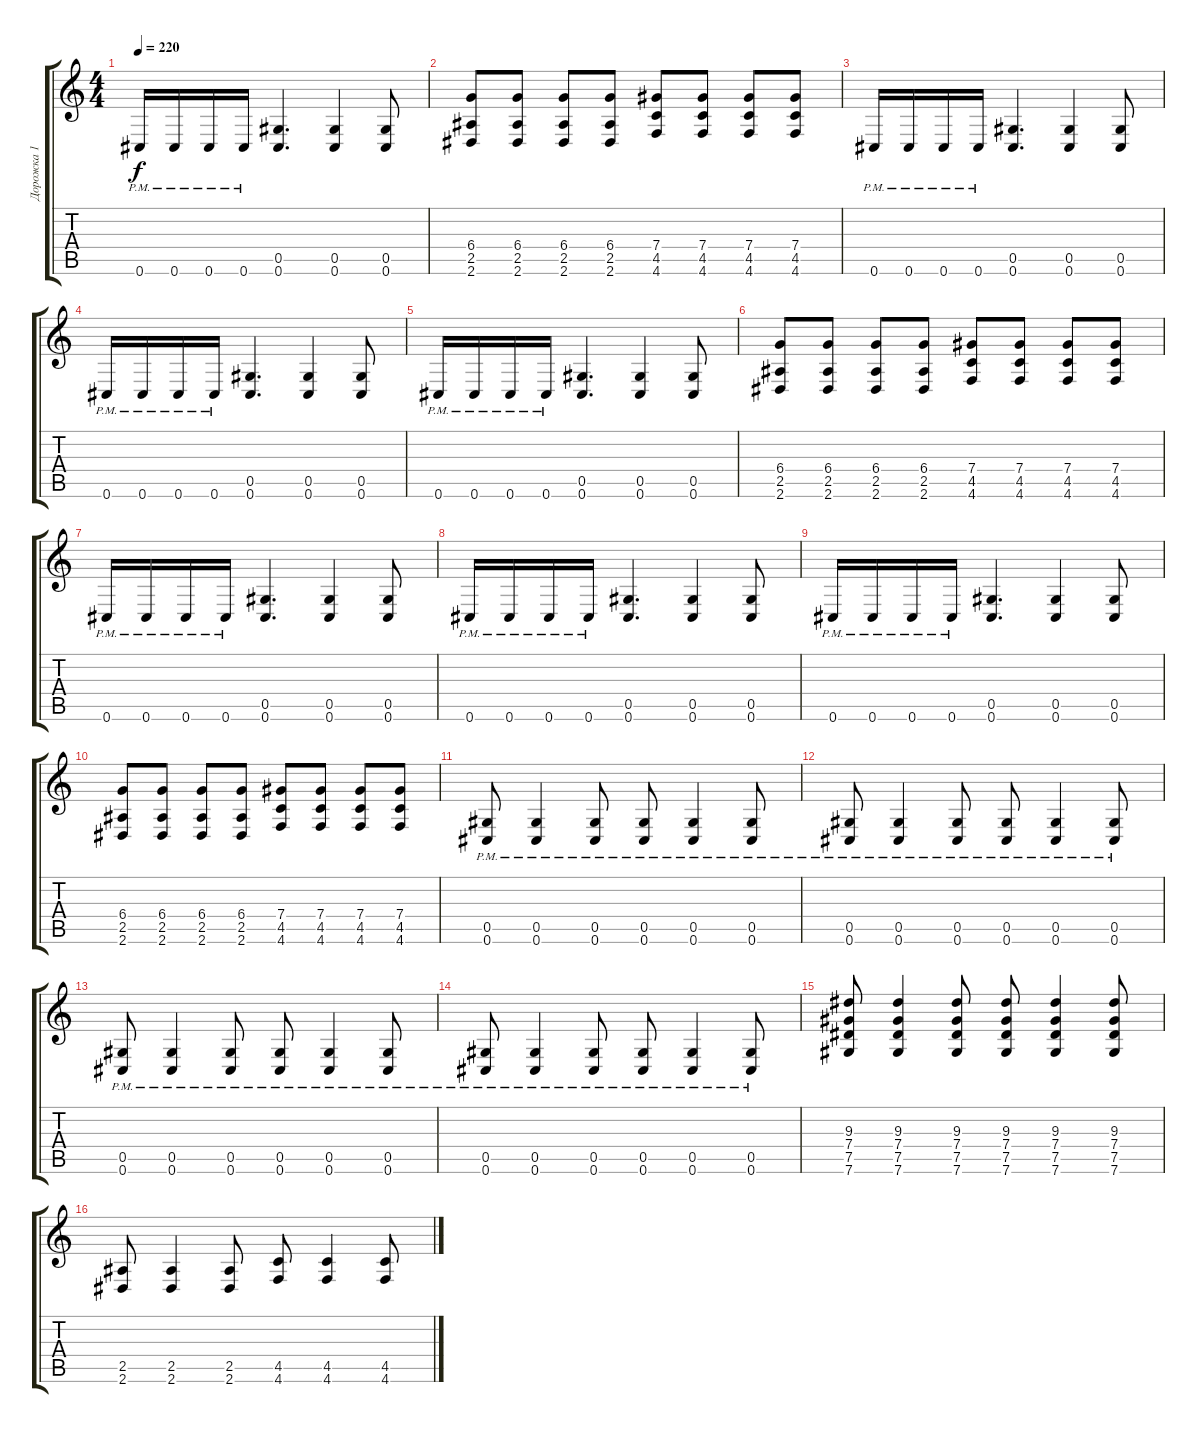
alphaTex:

\track ("Дорожка 1" "Дорожка 1") {instrument distortionguitar}
\staff {score tabs}
\tuning (Eb4 Bb3 Gb3 Db3 Ab2 Db2) {hide}
\ts (4 4)
\tempo 220
\clef g2
\ks c
0.6{pm}.16{dy f} 0.6{pm}.16 0.6{pm}.16 0.6{pm}.16 (0.5 0.6).4{d} (0.5 0.6).4 (0.5 0.6).8 |
(6.4 2.5 2.6).8 (6.4 2.5 2.6).8 (6.4 2.5 2.6).8 (6.4 2.5 2.6).8 (7.4 4.5 4.6).8 (7.4 4.5 4.6).8 (7.4 4.5 4.6).8 (7.4 4.5 4.6).8 |
0.6{pm}.16 0.6{pm}.16 0.6{pm}.16 0.6{pm}.16 (0.5 0.6).4{d} (0.5 0.6).4 (0.5 0.6).8 |
0.6{pm}.16 0.6{pm}.16 0.6{pm}.16 0.6{pm}.16 (0.5 0.6).4{d} (0.5 0.6).4 (0.5 0.6).8 |
0.6{pm}.16 0.6{pm}.16 0.6{pm}.16 0.6{pm}.16 (0.5 0.6).4{d} (0.5 0.6).4 (0.5 0.6).8 |
(6.4 2.5 2.6).8 (6.4 2.5 2.6).8 (6.4 2.5 2.6).8 (6.4 2.5 2.6).8 (7.4 4.5 4.6).8 (7.4 4.5 4.6).8 (7.4 4.5 4.6).8 (7.4 4.5 4.6).8 |
0.6{pm}.16 0.6{pm}.16 0.6{pm}.16 0.6{pm}.16 (0.5 0.6).4{d} (0.5 0.6).4 (0.5 0.6).8 |
0.6{pm}.16 0.6{pm}.16 0.6{pm}.16 0.6{pm}.16 (0.5 0.6).4{d} (0.5 0.6).4 (0.5 0.6).8 |
0.6{pm}.16 0.6{pm}.16 0.6{pm}.16 0.6{pm}.16 (0.5 0.6).4{d} (0.5 0.6).4 (0.5 0.6).8 |
(6.4 2.5 2.6).8 (6.4 2.5 2.6).8 (6.4 2.5 2.6).8 (6.4 2.5 2.6).8 (7.4 4.5 4.6).8 (7.4 4.5 4.6).8 (7.4 4.5 4.6).8 (7.4 4.5 4.6).8 |
(0.5{pm} 0.6{pm}).8 (0.5{pm} 0.6{pm}).4 (0.5{pm} 0.6{pm}).8 (0.5{pm} 0.6{pm}).8 (0.5{pm} 0.6{pm}).4 (0.5{pm} 0.6{pm}).8 |
(0.5{pm} 0.6{pm}).8 (0.5{pm} 0.6{pm}).4 (0.5{pm} 0.6{pm}).8 (0.5{pm} 0.6{pm}).8 (0.5{pm} 0.6{pm}).4 (0.5{pm} 0.6{pm}).8 |
(0.5{pm} 0.6{pm}).8 (0.5{pm} 0.6{pm}).4 (0.5{pm} 0.6{pm}).8 (0.5{pm} 0.6{pm}).8 (0.5{pm} 0.6{pm}).4 (0.5{pm} 0.6{pm}).8 |
(0.5{pm} 0.6{pm}).8 (0.5{pm} 0.6{pm}).4 (0.5{pm} 0.6{pm}).8 (0.5{pm} 0.6{pm}).8 (0.5{pm} 0.6{pm}).4 (0.5{pm} 0.6{pm}).8 |
(9.3 7.4 7.5 7.6).8 (9.3 7.4 7.5 7.6).4 (9.3 7.4 7.5 7.6).8 (9.3 7.4 7.5 7.6).8 (9.3 7.4 7.5 7.6).4 (9.3 7.4 7.5 7.6).8 |
(2.5 2.6).8 (2.5 2.6).4 (2.5 2.6).8 (4.5 4.6).8 (4.5 4.6).4 (4.5 4.6).8
